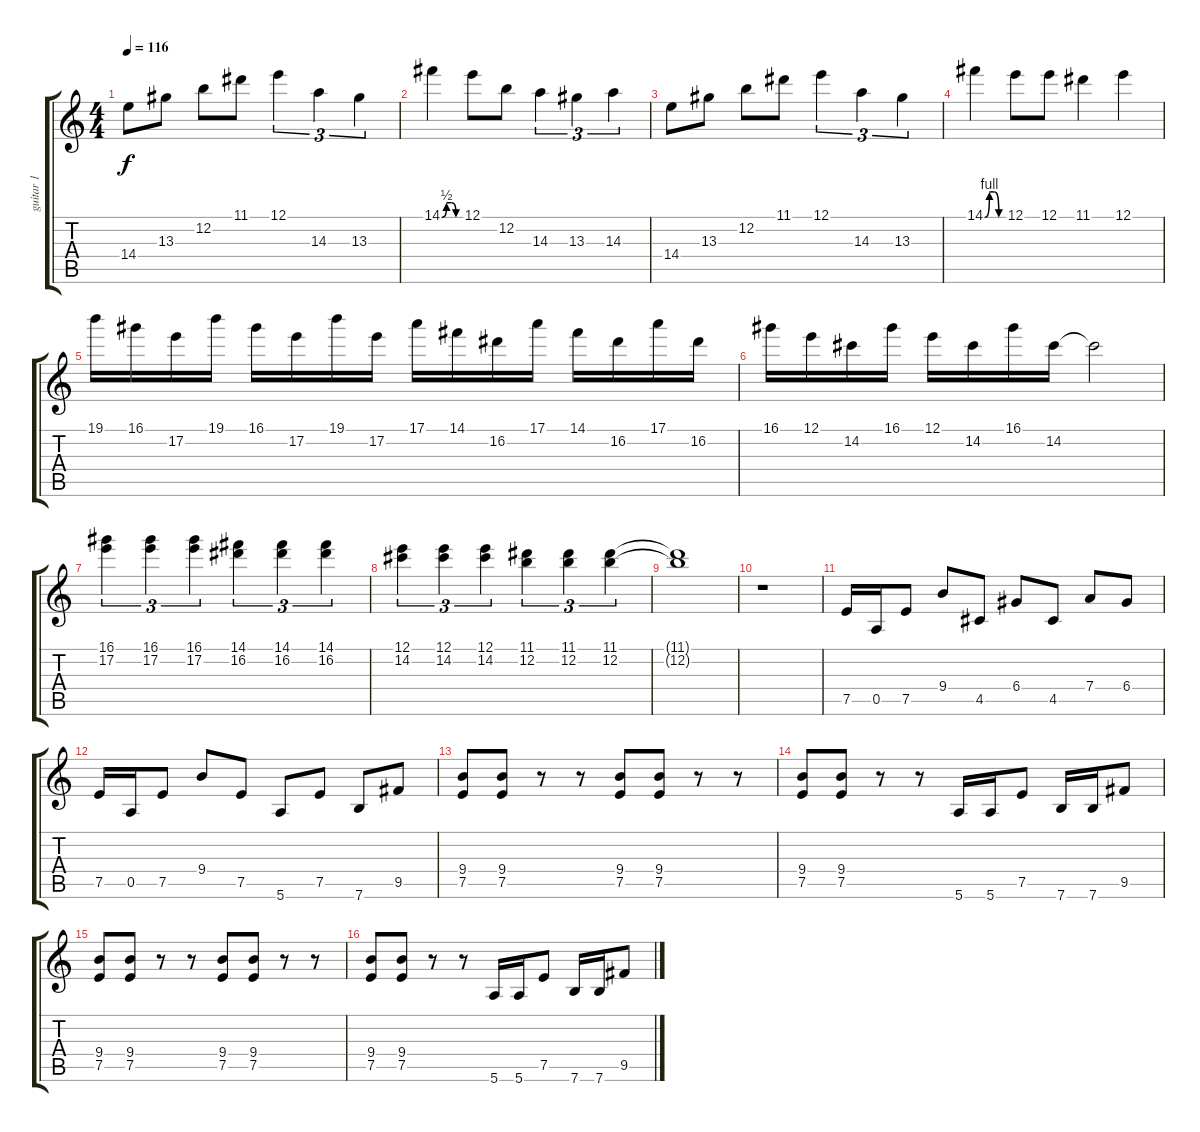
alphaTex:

\track ("guitar 1" "guitar 1") {instrument distortionguitar}
\staff {score tabs}
\tuning (E4 B3 G3 D3 A2 E2) {hide}
\ts (4 4)
\tempo 116
\clef g2
\ks c
14.4.8{dy f instrument electricguitarclean} 13.3.8 12.2.8 11.1.8 12.1.4{tu (3 2)} 14.3.4{tu (3 2)} 13.3.4{tu (3 2)} |
14.1{be (custom 0 0 15 2 30 2 45 0 60 0)}.4 12.1.8 12.2.8 14.3.4{tu (3 2)} 13.3.4{tu (3 2)} 14.3.4{tu (3 2)} |
14.4.8 13.3.8 12.2.8 11.1.8 12.1.4{tu (3 2)} 14.3.4{tu (3 2)} 13.3.4{tu (3 2)} |
14.1{be (custom 0 0 15 4 30 4 45 0 60 0)}.4 12.1.8 12.1.8 11.1.4 12.1.4 |
19.1.16 16.1.16 17.2.16 19.1.16 16.1.16 17.2.16 19.1.16 17.2.16 17.1.16 14.1.16 16.2.16 17.1.16 14.1.16 16.2.16 17.1.16 16.2.16 |
16.1.16 12.1.16 14.2.16 16.1.16 12.1.16 14.2.16 16.1.16 14.2.16 14.2{t}.2 |
(16.1 17.2).4{tu (3 2)} (16.1 17.2).4{tu (3 2)} (16.1 17.2).4{tu (3 2)} (14.1 16.2).4{tu (3 2)} (14.1 16.2).4{tu (3 2)} (14.1 16.2).4{tu (3 2)} |
(12.1 14.2).4{tu (3 2)} (12.1 14.2).4{tu (3 2)} (12.1 14.2).4{tu (3 2)} (11.1 12.2).4{tu (3 2)} (11.1 12.2).4{tu (3 2)} (11.1 12.2).4{tu (3 2)} |
(11.1{t} 12.2{t}).1 |
r.1 |
7.5.16{instrument distortionguitar} 0.5.16 7.5.8 9.4.8 4.5.8 6.4.8 4.5.8 7.4.8 6.4.8 |
7.5.16 0.5.16 7.5.8 9.4.8 7.5.8 5.6.8 7.5.8 7.6.8 9.5.8 |
(9.4 7.5).8 (9.4 7.5).8 r.8 r.8 (9.4 7.5).8 (9.4 7.5).8 r.8 r.8 |
(9.4 7.5).8 (9.4 7.5).8 r.8 r.8 5.6.16 5.6.16 7.5.8 7.6.16 7.6.16 9.5.8 |
(9.4 7.5).8 (9.4 7.5).8 r.8 r.8 (9.4 7.5).8 (9.4 7.5).8 r.8 r.8 |
(9.4 7.5).8 (9.4 7.5).8 r.8 r.8 5.6.16 5.6.16 7.5.8 7.6.16 7.6.16 9.5.8
